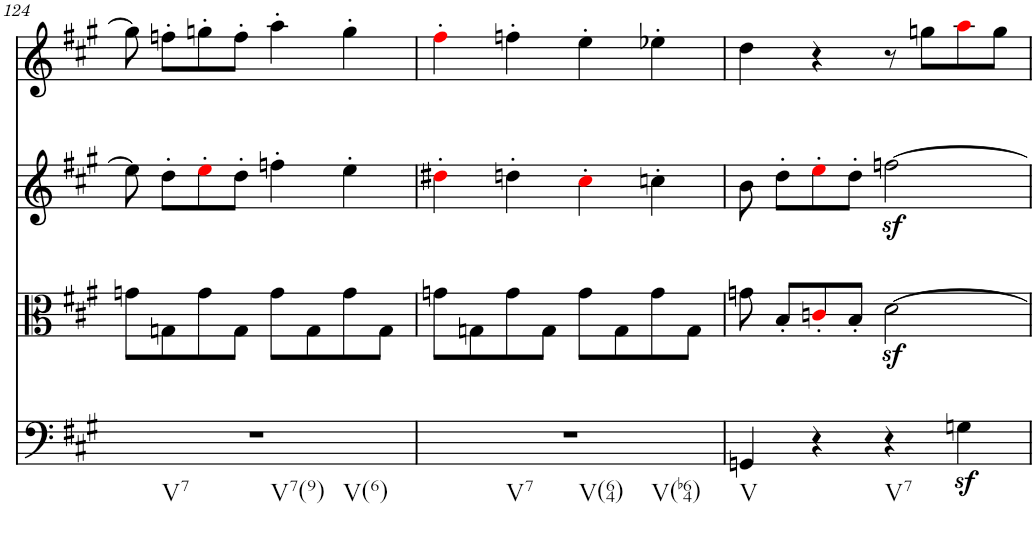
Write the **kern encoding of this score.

**kern	**kern	**kern	**kern
*part4	*part3	*part2	*part1
*staff4	*staff3	*staff2	*staff1
*I"Violoncello	*I"Viola	*I"Violin 2	*I"Violin 1
*I'Vc	*I'Vla	*I'Vln	*I'Vln
!!LO:PB:g=z
*clefF4	*clefC3	*clefG2	*clefG2
*k[f#c#g#]	*k[f#c#g#]	*k[f#c#g#]	*k[f#c#g#]
*A:	*A:	*A:	*A:
*M2/2	*M2/2	*M2/2	*M2/2
*met(c|)	*met(c|)	*met(c|)	*met(c|)
=124	=124	=124	=124
!LO:TX:b:t=V7	!	!	!
!LO:TX:b:t=V7(9)	!	!	!
!LO:TX:b:t=V(6)	!	!	!
1r	8gn\L	8ee\]	8gg\]
.	8Gn\	8dd'\L	8ffn'\L
.	8g\	8ee'i\	8ggn'\
.	8G\J	8dd'\J	8ff'\J
.	8g\L	4ffn'\	4aa'\
.	8G\	.	.
.	8g\	4ee'\	4gg'\
.	8G\J	.	.
=125	=125	=125	=125
!LO:TX:b:t=V7	!	!	!
!LO:TX:b:t=V(64)	!	!	!
!LO:TX:b:t=V(b64)	!	!	!
1r	8gn\L	4dd#X'i\	4ff#'i\
.	8Gn\	.	.
.	8g\	4ddn'\	4ffn'\
.	8G\J	.	.
.	8g\L	4cc#'i\	4ee'\
.	8G\	.	.
.	8g\	4ccn'\	4ee-X'\
.	8G\J	.	.
=126	=126	=126	=126
!LO:TX:b:t=V	!	!	!
4GGn/	8gn\	8b\	4dd\
.	8B'/L	8dd'\L	.
4r	8cn'i/	8ee'i\	4r
.	8B'/J	8dd'\J	.
!LO:TX:b:t=V7	!	!	!
4r	[2dz<\	[2ffnz<\	8r
.	.	.	8ggn\L
4Gnz<\	.	.	8aai\
.	.	.	8gg\J
=	=	=	=
*-	*-	*-	*-
